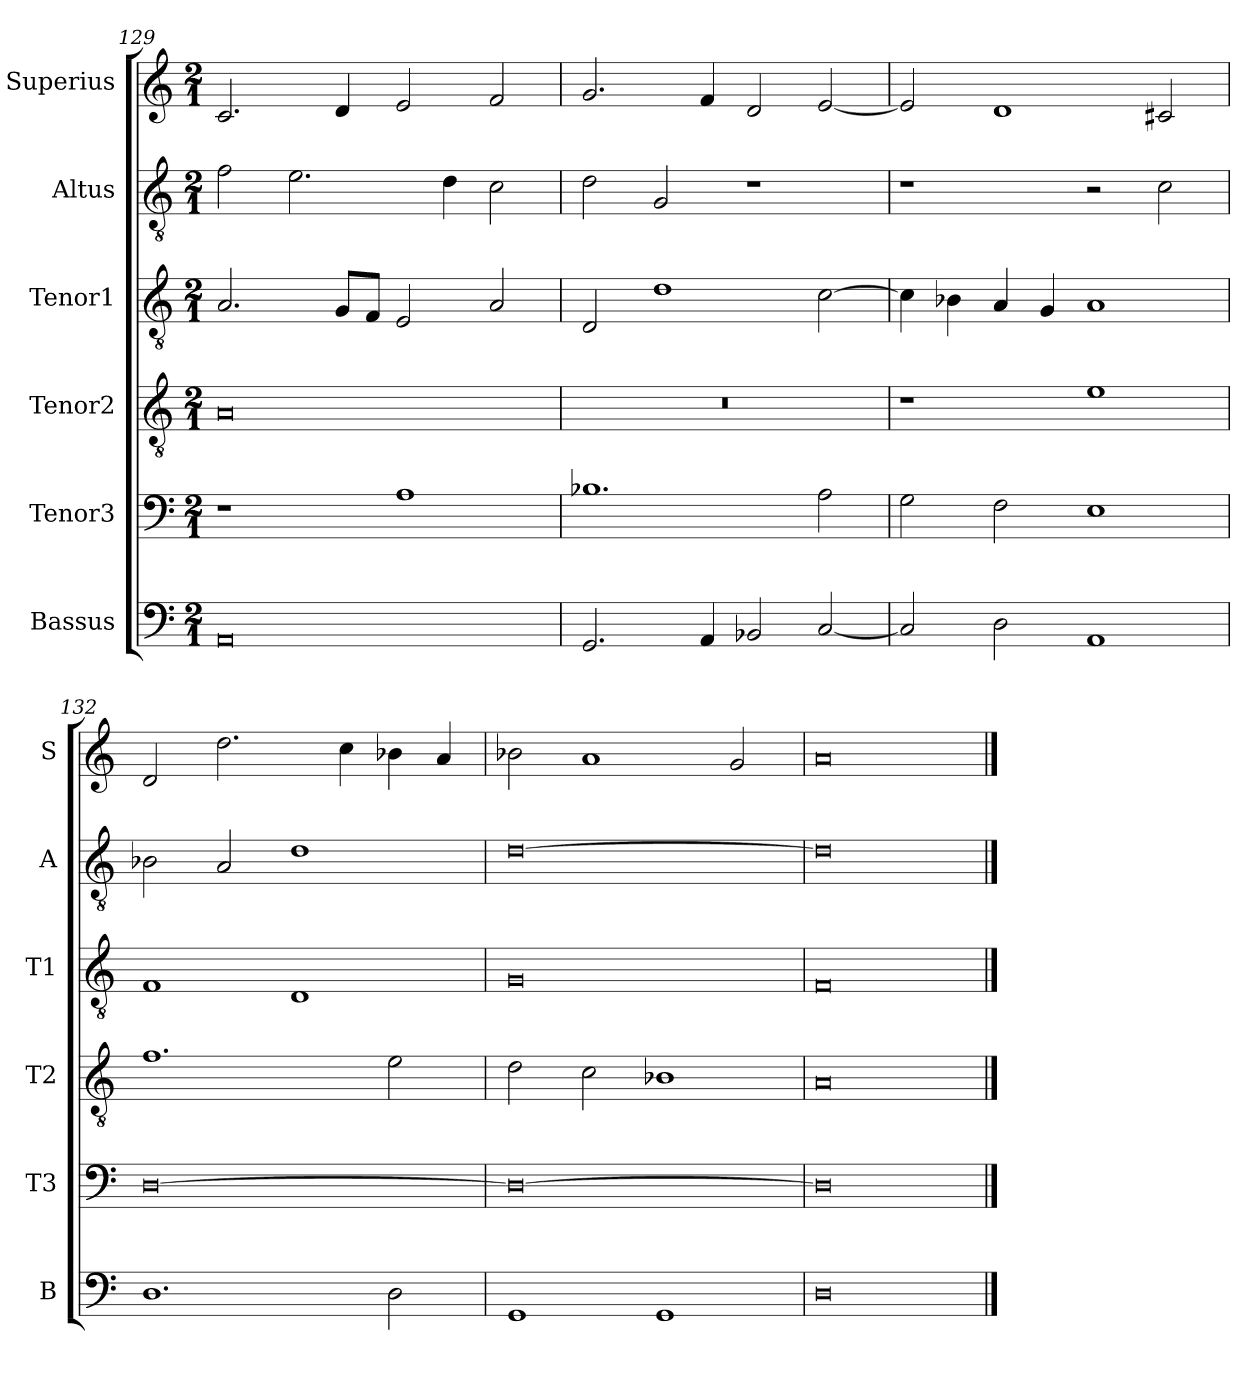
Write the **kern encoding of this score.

**kern	**kern	**kern	**kern	**kern	**kern
*part6	*part5	*part4	*part3	*part2	*part1
*staff6	*staff5	*staff4	*staff3	*staff2	*staff1
*I"Bassus	*I"Tenor3	*I"Tenor2	*I"Tenor1	*I"Altus	*I"Superius
*I'B	*I'T3	*I'T2	*I'T1	*I'A	*I'S
*clefF4	*clefF4	*clefGv2	*clefGv2	*clefGv2	*clefG2
*k[]	*k[]	*k[]	*k[]	*k[]	*k[]
*M2/1	*M2/1	*M2/1	*M2/1	*M2/1	*M2/1
=129	=129	=129	=129	=129	=129
0AA	1r	0A	2.A/	2f\	2.c/
.	.	.	.	2.e\	.
.	.	.	8G/L	.	4d/
.	.	.	8F/J	.	.
.	1A	.	2E/	.	2e/
.	.	.	.	4d\	.
.	.	.	2A/	2c\	2f/
=130	=130	=130	=130	=130	=130
2.GG/	1.B-X	0r	2D/	2d\	2.g/
.	.	.	1d	2G/	.
4AA/	.	.	.	.	4f/
2BB-X/	.	.	.	1r	2d/
[2C/	2A\	.	[2c\	.	[2e/
=131	=131	=131	=131	=131	=131
2C/]	2G\	1r	4c\]	1r	2e/]
.	.	.	4B-X\	.	.
2D\	2F\	.	4A/	.	1d
.	.	.	4G/	.	.
1AA	1E	1e	1A	2r	.
.	.	.	.	2c\	2c#X/
=132	=132	=132	=132	=132	=132
1.D	[0D	1.f	1F	2B-X\	2d/
.	.	.	.	2A/	2.dd\
.	.	.	1D	1d	.
.	.	.	.	.	4cc\
2D\	.	2e\	.	.	4b-X\
.	.	.	.	.	4a/
=133	=133	=133	=133	=133	=133
1GG	0D_	2d\	0G	[0d	2b-X\
.	.	2c\	.	.	1a
1GG	.	1B-X	.	.	.
.	.	.	.	.	2g/
=134	=134	=134	=134	=134	=134
0D	0D]	0A	0F	0d]	0a
==	==	==	==	==	==
*-	*-	*-	*-	*-	*-
